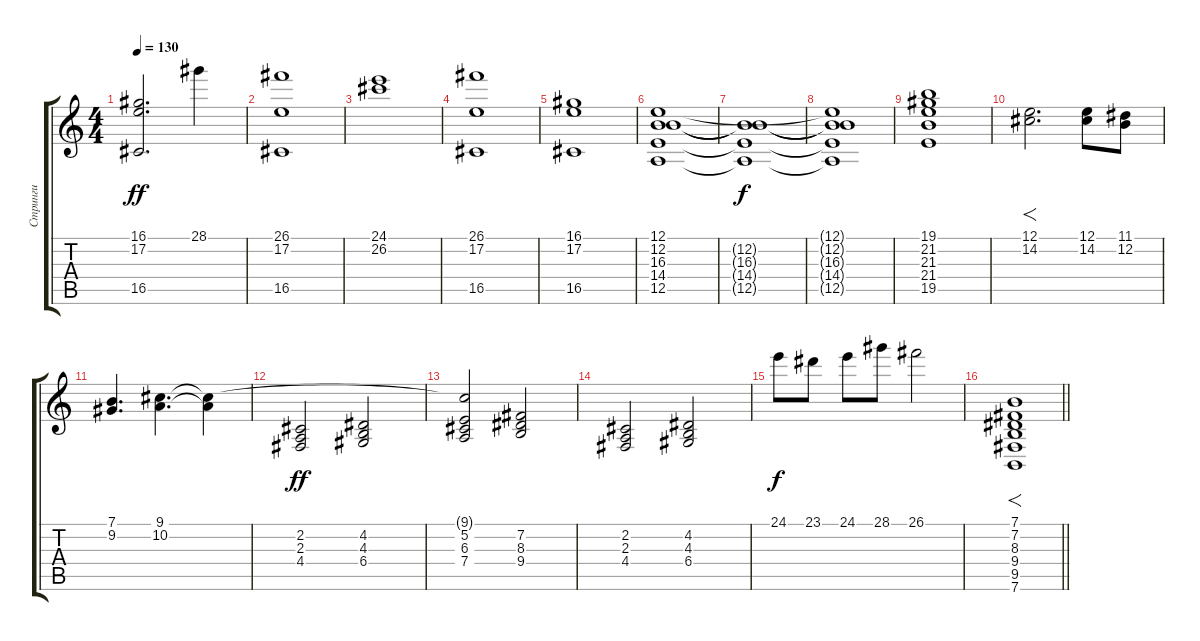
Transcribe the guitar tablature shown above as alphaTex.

\track ("Стринги" "Стринги") {instrument stringensemble2}
\staff {score tabs}
\tuning (E4 B3 G3 D3 A2 E2) {hide}
\ts (4 4)
\tempo 130
\clef g2
\ks c
(16.1 17.2 16.5).2{d dy ff} 28.1.4 |
(26.1 17.2 16.5).1 |
(24.1 26.2).1 |
(26.1 17.2 16.5).1 |
(16.1 17.2 16.5).1 |
(12.1 12.2 16.3 14.4 12.5).1 |
(12.2{t} 16.3{t} 14.4{t} 12.5{t}).1{dy f} |
(12.1{t} 12.2{t} 16.3{t} 14.4{t} 12.5{t}).1 |
(19.1 21.2 21.3 21.4 19.5).1{volume 8} |
(12.1 14.2).2{f d volume 8 instrument stringensemble1} (12.1 14.2).8 (11.1 12.2).8 |
(7.1 9.2).4{d} (9.1 10.2).4{d} (9.1{t} 10.2{t}).4 |
(2.2 2.3 4.4).2{dy ff} (4.2 4.3 6.4).2 |
(9.1{t} 5.2 6.3 7.4).2 (7.2 8.3 9.4).2 |
(2.2 2.3 4.4).2 (4.2 4.3 6.4).2 |
24.1.8{dy f volume 10} 23.1.8 24.1.8 28.1.8 26.1.2 |
\barLineRight lightlight
(7.1 7.2 8.3 9.4 9.5 7.6).1{f volume 7}
